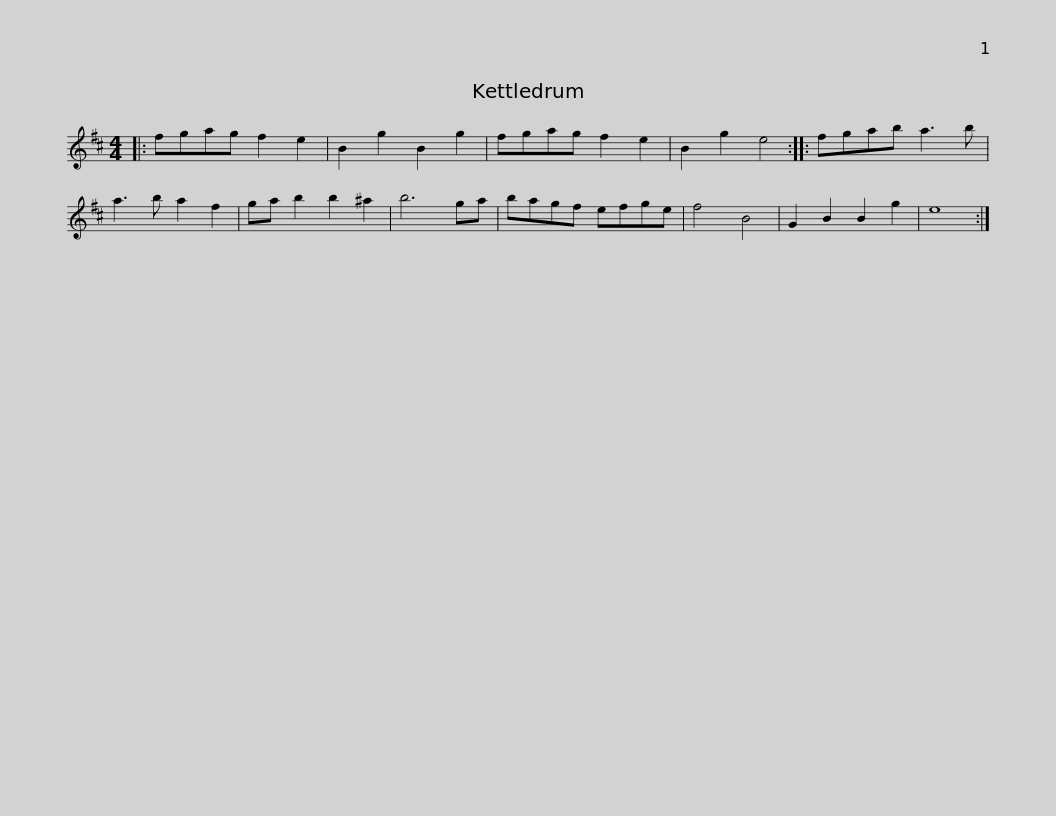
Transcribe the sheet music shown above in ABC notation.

X:1
L:1/8
M:4/4
I:linebreak $
K:D
V:1 treble
V:1
|: fgag f2 e2 | B2 g2 B2 g2 | fgag f2 e2 | B2 g2 e4 :: fgab a3 b | %5
 a3 b a2 f2 | ga b2 b2 ^a2 |$ b6 ga | bagf efge | f4 B4 | %10
 G2 B2 B2 g2 | e8 :| %12
